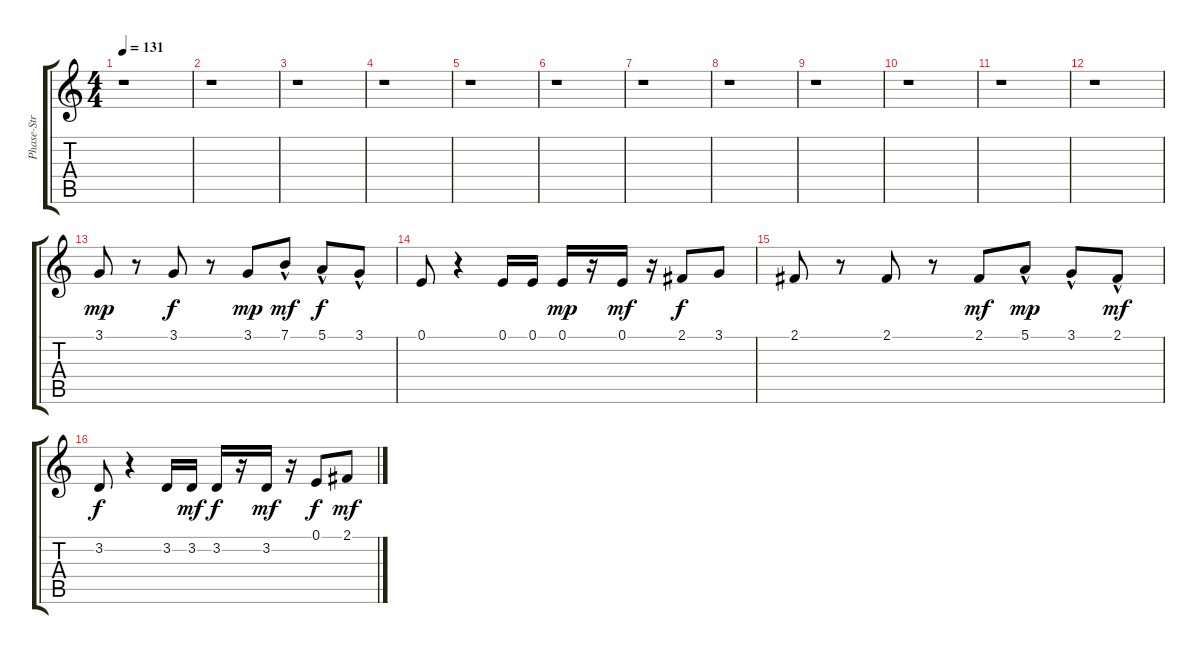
\track ("Phase-Str" "Phase-Str") {instrument synthstrings2}
\staff {score tabs}
\tuning (E4 B3 G3 D3 A2 E2) {hide}
\ts (4 4)
\tempo 131
\clef g2
\ks c
r.1{dy mp instrument synthstrings2} |
r.1 |
r.1 |
r.1 |
r.1 |
r.1 |
r.1 |
r.1 |
r.1 |
r.1 |
r.1 |
r.1 |
3.1.8 r.8 3.1.8{dy f} r.8 3.1.8{dy mp} 7.1{hac}.8{dy mf} 5.1{hac}.8{dy f} 3.1{hac}.8 |
0.1.8 r.4 0.1.16 0.1.16 0.1.16{dy mp} r.16 0.1.16{dy mf} r.16 2.1.8{dy f} 3.1.8 |
2.1.8 r.8 2.1.8 r.8 2.1.8{dy mf} 5.1{hac}.8{dy mp} 3.1{hac}.8 2.1{hac}.8{dy mf} |
3.2.8{dy f} r.4 3.2.16 3.2.16{dy mf} 3.2.16{dy f} r.16 3.2.16{dy mf} r.16 0.1.8{dy f} 2.1.8{dy mf}
